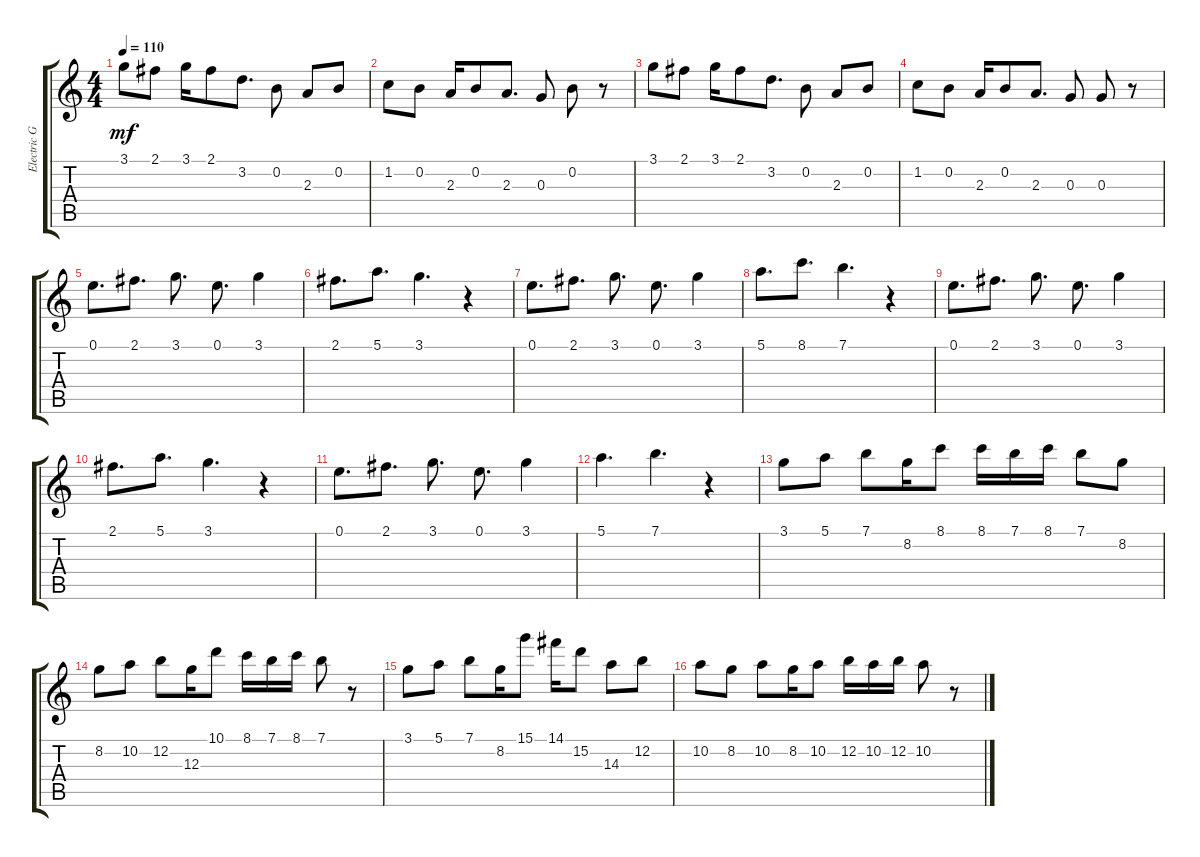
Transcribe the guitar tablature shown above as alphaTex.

\track ("Electric Guitar" "Electric G") {instrument distortionguitar}
\staff {score tabs}
\tuning (E4 B3 G3 D3 A2 E2) {hide}
\ts (4 4)
\tempo 110
\clef g2
\ks c
3.1.8{dy mf} 2.1.8 3.1.16 2.1.8 3.2.8{d} 0.2.8 2.3.8 0.2.8 |
1.2.8 0.2.8 2.3.16 0.2.8 2.3.8{d} 0.3.8 0.2.8 r.8 |
3.1.8 2.1.8 3.1.16 2.1.8 3.2.8{d} 0.2.8 2.3.8 0.2.8 |
1.2.8 0.2.8 2.3.16 0.2.8 2.3.8{d} 0.3.8 0.3.8 r.8 |
0.1.8{d} 2.1.8{d} 3.1.8{d} 0.1.8{d} 3.1.4 |
2.1.8{d} 5.1.8{d} 3.1.4{d} r.4 |
0.1.8{d} 2.1.8{d} 3.1.8{d} 0.1.8{d} 3.1.4 |
5.1.8{d} 8.1.8{d} 7.1.4{d} r.4 |
0.1.8{d} 2.1.8{d} 3.1.8{d} 0.1.8{d} 3.1.4 |
2.1.8{d} 5.1.8{d} 3.1.4{d} r.4 |
0.1.8{d} 2.1.8{d} 3.1.8{d} 0.1.8{d} 3.1.4 |
5.1.4{d} 7.1.4{d} r.4 |
3.1.8 5.1.8 7.1.8 8.2.16 8.1.8 8.1.16 7.1.16 8.1.16 7.1.8 8.2.8 |
8.2.8 10.2.8 12.2.8 12.3.16 10.1.8 8.1.16 7.1.16 8.1.16 7.1.8 r.8 |
3.1.8 5.1.8 7.1.8 8.2.16 15.1.8 14.1.16 15.2.8 14.3.8 12.2.8 |
10.2.8 8.2.8 10.2.8 8.2.16 10.2.8 12.2.16 10.2.16 12.2.16 10.2.8 r.8
